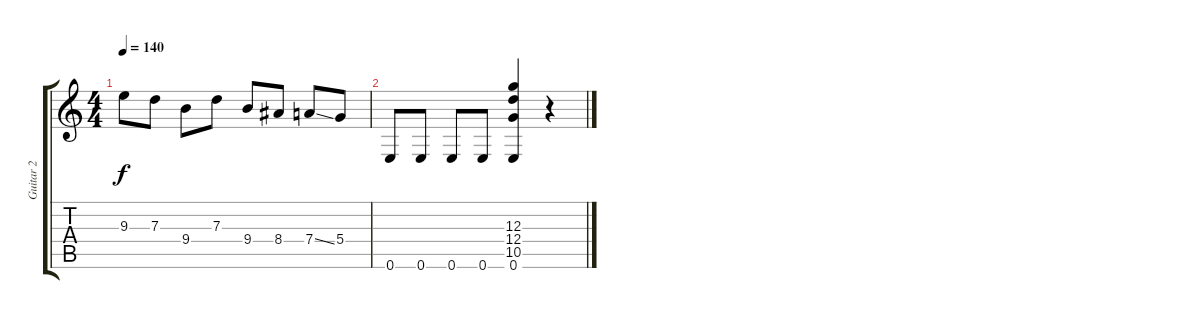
\track ("Guitar 2" "Guitar 2") {instrument overdrivenguitar}
\staff {score tabs}
\tuning (E4 B3 G3 D3 A2 E2) {hide}
\ts (4 4)
\tempo 140
\clef g2
\ks c
9.3.8{dy f} 7.3.8 9.4.8 7.3.8 9.4.8 8.4.8 7.4{ss}.8 5.4.8 |
0.6.8 0.6.8 0.6.8 0.6.8 (12.3 12.4 10.5 0.6).4 r.4
